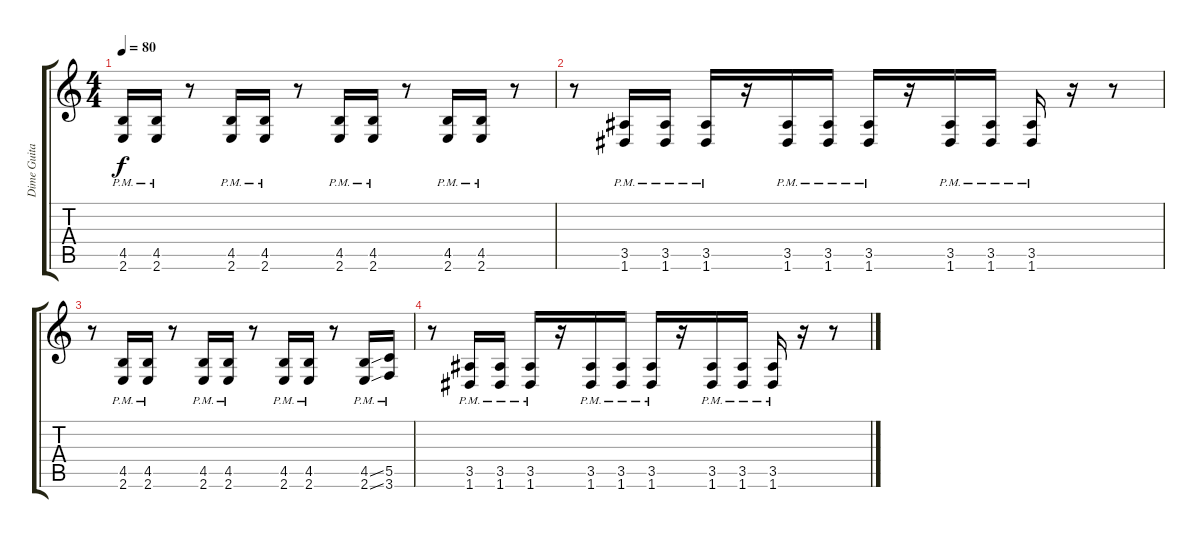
\track ("Dime Guitar 2" "Dime Guita") {instrument distortionguitar}
\staff {score tabs}
\tuning (D4 A3 F3 C3 G2 D2) {hide}
\ts (4 4)
\tempo 80
\clef g2
\ks c
(4.5{pm} 2.6{pm}).16{dy f} (4.5{pm} 2.6{pm}).16 r.8 (4.5{pm} 2.6{pm}).16 (4.5{pm} 2.6{pm}).16 r.8 (4.5{pm} 2.6{pm}).16 (4.5{pm} 2.6{pm}).16 r.8 (4.5{pm} 2.6{pm}).16 (4.5{pm} 2.6{pm}).16 r.8 |
r.8 (3.5{pm} 1.6{pm}).16 (3.5{pm} 1.6{pm}).16 (3.5{pm} 1.6{pm}).16 r.16 (3.5{pm} 1.6{pm}).16 (3.5{pm} 1.6{pm}).16 (3.5{pm} 1.6{pm}).16 r.16 (3.5{pm} 1.6{pm}).16 (3.5{pm} 1.6{pm}).16 (3.5{pm} 1.6{pm}).16 r.16 r.8 |
r.8 (4.5{pm} 2.6{pm}).16 (4.5{pm} 2.6{pm}).16 r.8 (4.5{pm} 2.6{pm}).16 (4.5{pm} 2.6{pm}).16 r.8 (4.5{pm} 2.6{pm}).16 (4.5{pm} 2.6{pm}).16 r.8 (4.5{ss pm} 2.6{ss pm}).16 (5.5{pm} 3.6{pm}).16 |
r.8 (3.5{pm} 1.6{pm}).16 (3.5{pm} 1.6{pm}).16 (3.5{pm} 1.6{pm}).16 r.16 (3.5{pm} 1.6{pm}).16 (3.5{pm} 1.6{pm}).16 (3.5{pm} 1.6{pm}).16 r.16 (3.5{pm} 1.6{pm}).16 (3.5{pm} 1.6{pm}).16 (3.5{pm} 1.6{pm}).16 r.16 r.8
